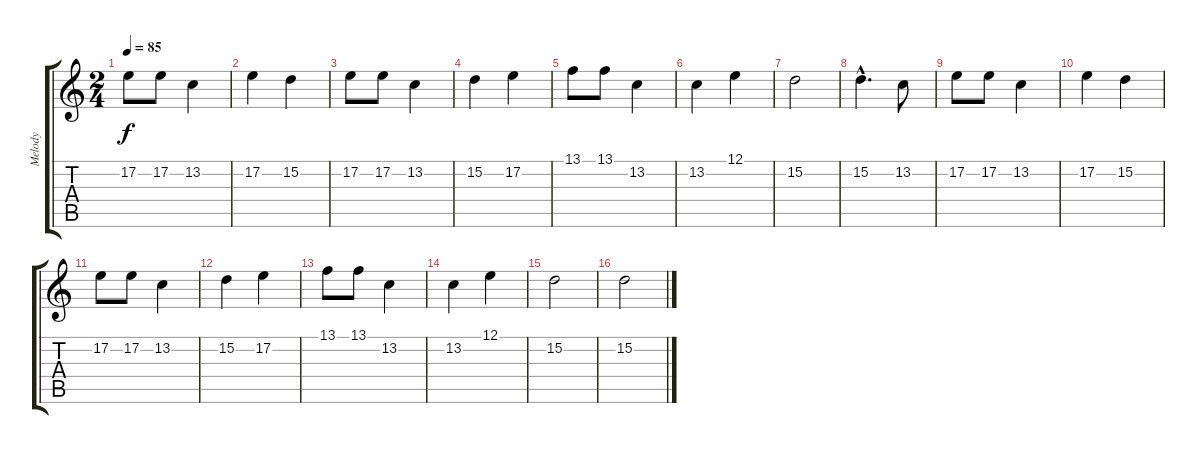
\track ("Melody" "Melody") {instrument piccolo}
\staff {score tabs}
\tuning (E4 B3 G3 D3 A2 E2) {hide}
\ts (2 4)
\tempo 85
\clef g2
\ks c
17.2.8{dy f} 17.2.8 13.2.4 |
17.2.4 15.2.4 |
17.2.8 17.2.8 13.2.4 |
15.2.4 17.2.4 |
13.1.8 13.1.8 13.2.4 |
13.2.4 12.1.4 |
15.2.2 |
15.2{hac}.4{d} 13.2.8 |
17.2.8{instrument clarinet} 17.2.8 13.2.4 |
17.2.4 15.2.4 |
17.2.8 17.2.8 13.2.4 |
15.2.4 17.2.4 |
13.1.8 13.1.8 13.2.4 |
13.2.4 12.1.4 |
15.2.2 |
15.2.2
